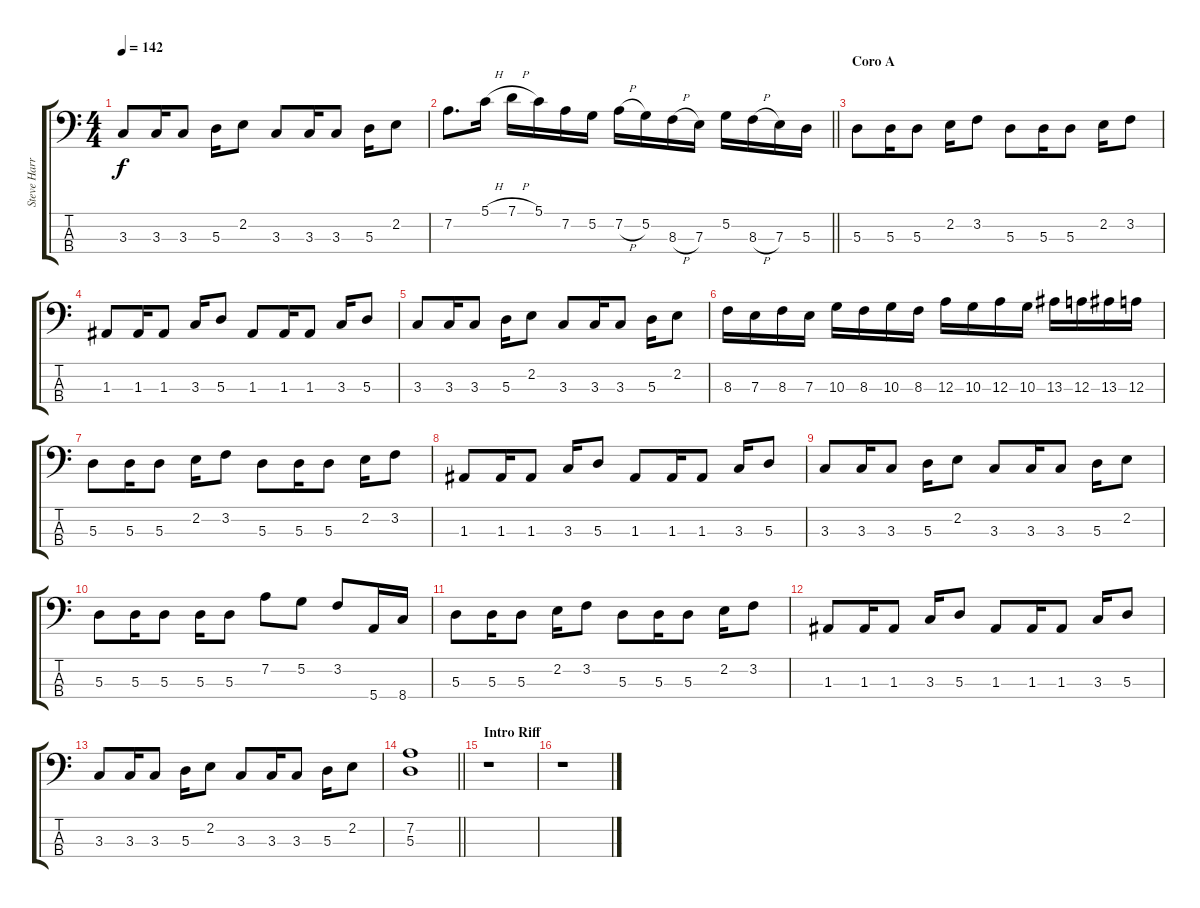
\track ("Steve Harris" "Steve Harr") {instrument electricbassfinger}
\staff {score tabs}
\tuning (G2 D2 A1 E1) {hide}
\ts (4 4)
\tempo 142
\clef f4
\ks c
3.3.8{dy f} 3.3.16 3.3.8 5.3.16 2.2.8 3.3.8 3.3.16 3.3.8 5.3.16 2.2.8 |
\barLineRight lightlight
7.2.8{d} 5.1{h}.16 7.1{h}.16 5.1.16 7.2.16 5.2.16 7.2{h}.16 5.2.16 8.3{h}.16 7.3.16 5.2.16 8.3{h}.16 7.3.16 5.3.16 |
\section ("" "Coro A")
5.3.8 5.3.16 5.3.8 2.2.16 3.2.8 5.3.8 5.3.16 5.3.8 2.2.16 3.2.8 |
1.3.8 1.3.16 1.3.8 3.3.16 5.3.8 1.3.8 1.3.16 1.3.8 3.3.16 5.3.8 |
3.3.8 3.3.16 3.3.8 5.3.16 2.2.8 3.3.8 3.3.16 3.3.8 5.3.16 2.2.8 |
8.3.16 7.3.16 8.3.16 7.3.16 10.3.16 8.3.16 10.3.16 8.3.16 12.3.16 10.3.16 12.3.16 10.3.16 13.3.16 12.3.16 13.3.16 12.3.16 |
5.3.8 5.3.16 5.3.8 2.2.16 3.2.8 5.3.8 5.3.16 5.3.8 2.2.16 3.2.8 |
1.3.8 1.3.16 1.3.8 3.3.16 5.3.8 1.3.8 1.3.16 1.3.8 3.3.16 5.3.8 |
3.3.8 3.3.16 3.3.8 5.3.16 2.2.8 3.3.8 3.3.16 3.3.8 5.3.16 2.2.8 |
5.3.8 5.3.16 5.3.8 5.3.16 5.3.8 7.2.8 5.2.8 3.2.8 5.4.16 8.4.16 |
5.3.8 5.3.16 5.3.8 2.2.16 3.2.8 5.3.8 5.3.16 5.3.8 2.2.16 3.2.8 |
1.3.8 1.3.16 1.3.8 3.3.16 5.3.8 1.3.8 1.3.16 1.3.8 3.3.16 5.3.8 |
3.3.8 3.3.16 3.3.8 5.3.16 2.2.8 3.3.8 3.3.16 3.3.8 5.3.16 2.2.8 |
\barLineRight lightlight
(7.2 5.3).1 |
\section ("" "Intro Riff")
r.1 |
r.1
